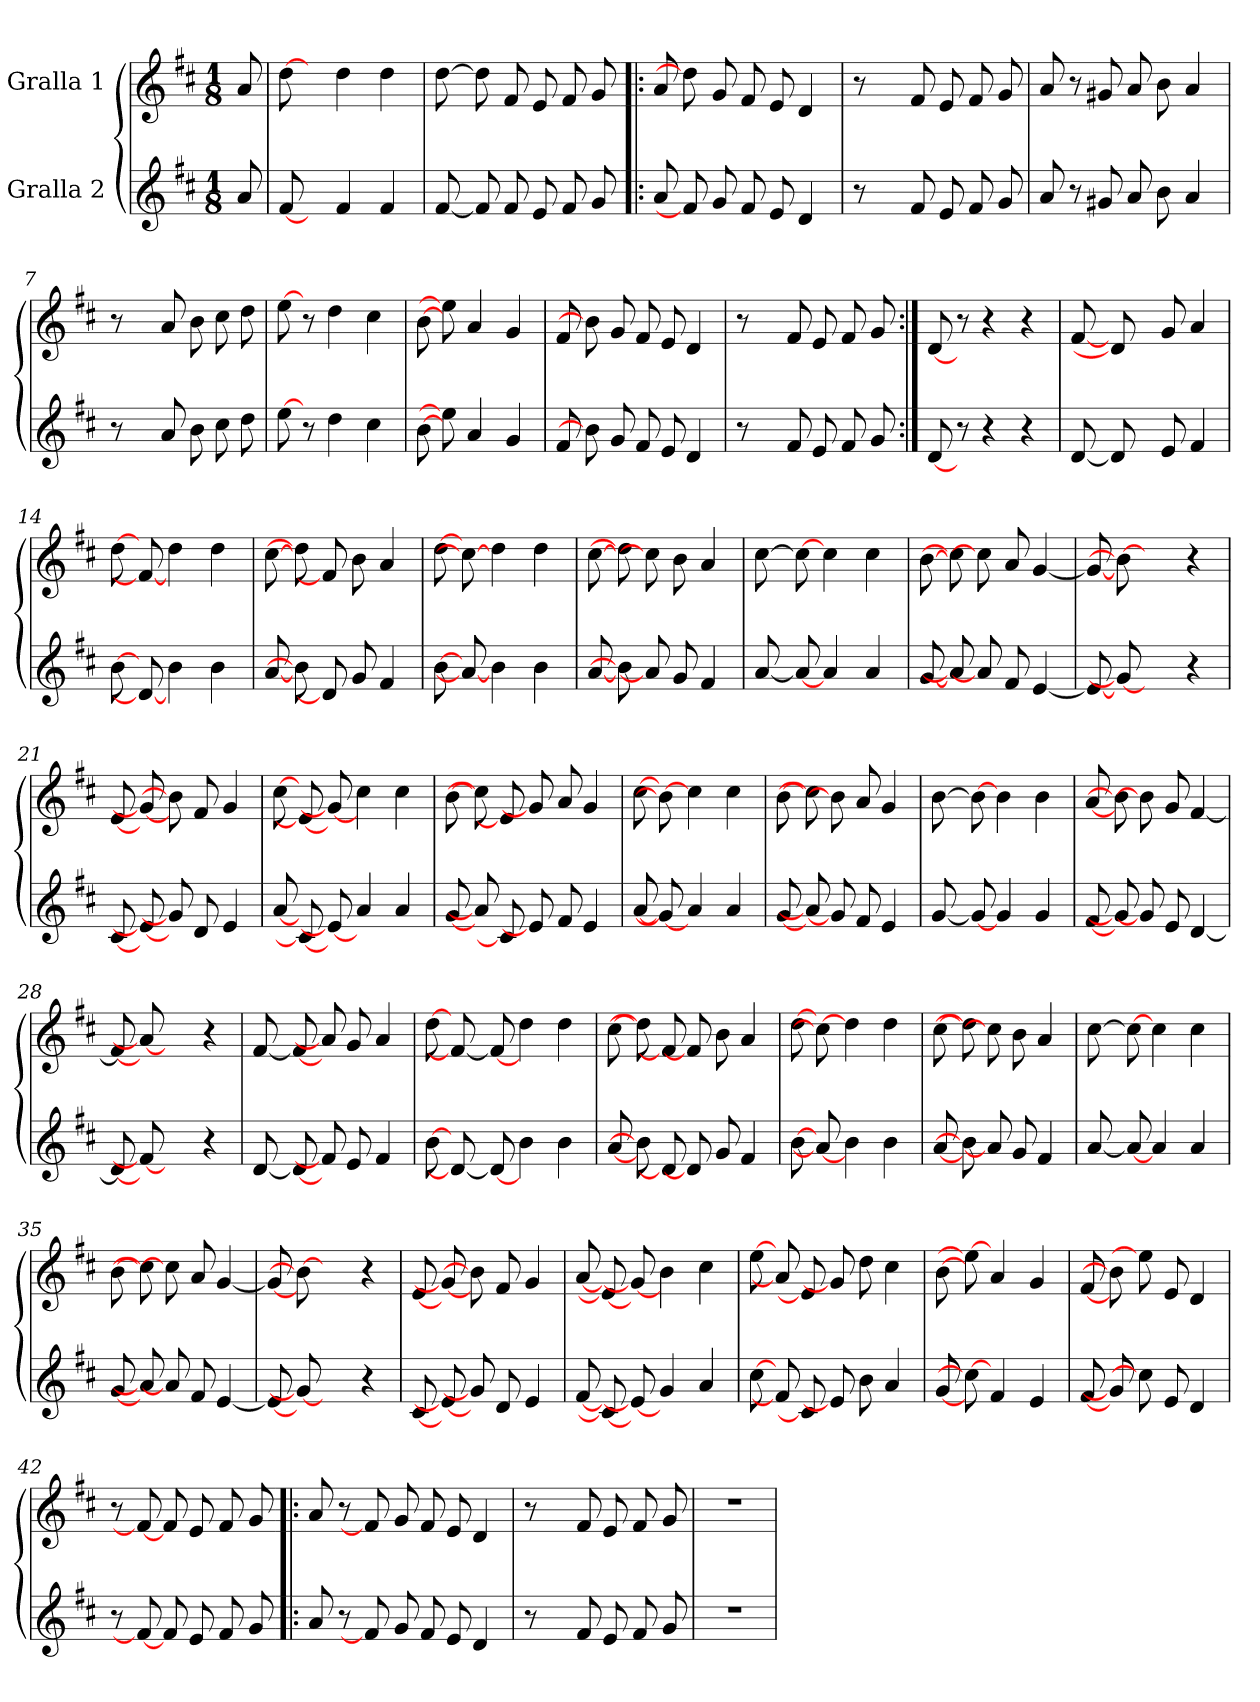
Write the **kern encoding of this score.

**kern	**kern
*part2	*part1
*staff2	*staff1
*I"Gralla 2	*I"Gralla 1
*clefG2	*clefG2
*k[f#c#]	*k[f#c#]
*M1/8	*M1/8
=1	=1
8a	8a
=2	=2
[8f#	[8dd
8ryy	8ryy
4f#	4dd
4f#	4dd
=3	=3
[8f#	[8dd
8f#]	8dd]
8f#	8f#
8e	8e
8f#	8f#
8g	8g
=4!|:	=4!|:
8a	8a
8f#]	8dd]
8g	8g
8f#	8f#
8e	8e
4d	4d
=5	=5
8r	8r
8ryy	8ryy
8f#	8f#
8e	8e
8f#	8f#
8g	8g
=6	=6
8a	8a
8r	8r
8g#	8g#
8a	8a
8b	8b
4a	4a
=7	=7
8r	8r
8ryy	8ryy
8a	8a
8b	8b
8cc#	8cc#
8dd	8dd
=8	=8
[8ee	[8ee
8r	8r
4dd	4dd
4cc#	4cc#
=9	=9
[8b	[8b
8ee]	8ee]
4a	4a
4g	4g
=10	=10
8f#	8f#
8b]	8b]
8g	8g
8f#	8f#
8e	8e
4d	4d
=11	=11
8r	8r
8ryy	8ryy
8f#	8f#
8e	8e
8f#	8f#
8g	8g
=12:|!	=12:|!
[8d	[8d
8r	8r
4r	4r
4r	4r
=13	=13
[8d	[8f#
8d]	8d]
8ryy	8ryy
8e	8g
4f#	4a
=14	=14
[8b	[8dd
8d_	8f#_
4b	4dd
4b	4dd
=15	=15
[8a	[8cc#
8b]	8dd]
8d]	8f#]
8g	8b
4f#	4a
=16	=16
[8b	[8dd
8a_	8cc#_
4b	4dd
4b	4dd
=17	=17
[8a	[8cc#
8b]	8dd]
8a]	8cc#]
8g	8b
4f#	4a
=18	=18
[8a	[8cc#
8a_	8cc#_
4a	4cc#
4a	4cc#
=19	=19
[8g	[8b
8a]	8cc#]
8a]	8cc#]
8f#	8a
[4e	[4g
=20	=20
8e_	8g_
8g_	8b_
4ryy	4ryy
4r	4r
=21	=21
[8c#	[8e
8e_	8g_
8g]	8b]
8d	8f#
4e	4g
=22	=22
[8a	[8cc#
8c#_	8e_
8e_	8g_
4a	4cc#
4a	4cc#
=23	=23
[8g	[8b
8a]	8cc#]
8c#]	8e]
8e]	8g]
8f#	8a
4e	4g
=24	=24
[8a	[8cc#
8g_	8b_
4a	4cc#
4a	4cc#
=25	=25
[8g	[8b
8a]	8cc#]
8g]	8b]
8f#	8a
4e	4g
=26	=26
[8g	[8b
8g_	8b_
4g	4b
4g	4b
=27	=27
[8f#	[8a
8g]	8b]
8g]	8b]
8e	8g
[4d	[4f#
=28	=28
8d_	8f#_
8f#_	8a_
4ryy	4ryy
4r	4r
=29	=29
[8d	[8f#
8d_	8f#_
8f#]	8a]
8e	8g
4f#	4a
=30	=30
[8b	[8dd
8d_	8f#_
8d_	8f#_
4b	4dd
4b	4dd
=31	=31
[8a	[8cc#
8b]	8dd]
8d]	8f#]
8d]	8f#]
8g	8b
4f#	4a
=32	=32
[8b	[8dd
8a_	8cc#_
4b	4dd
4b	4dd
=33	=33
[8a	[8cc#
8b]	8dd]
8a]	8cc#]
8g	8b
4f#	4a
=34	=34
[8a	[8cc#
8a_	8cc#_
4a	4cc#
4a	4cc#
=35	=35
[8g	[8b
8a]	8cc#]
8a]	8cc#]
8f#	8a
[4e	[4g
=36	=36
8e_	8g_
8g_	8b_
4ryy	4ryy
4r	4r
=37	=37
[8c#	[8e
8e_	8g_
8g]	8b]
8d	8f#
4e	4g
=38	=38
[8f#	[8a
8c#_	8e_
8e_	8g_
4g	4b
4a	4cc#
=39	=39
[8cc#	[8ee
8f#]	8a]
8c#]	8e]
8e]	8g]
8b	8dd
4a	4cc#
=40	=40
[8g	[8b
8cc#_	8ee_
4f#	4a
4e	4g
=41	=41
[8f#	[8f#
8g]	8b]
8cc#]	8ee]
8e	8e
4d	4d
=42	=42
8r	8r
8f#_	8f#_
8f#	8f#
8e	8e
8f#	8f#
8g	8g
=43!|:	=43!|:
8a	8a
8r	8r
8f#]	8f#]
8g	8g
8f#	8f#
8e	8e
4d	4d
=44	=44
8r	8r
8ryy	8ryy
8f#	8f#
8e	8e
8f#	8f#
8g	8g
=45	=45
8r	8r
=	=
*-	*-
